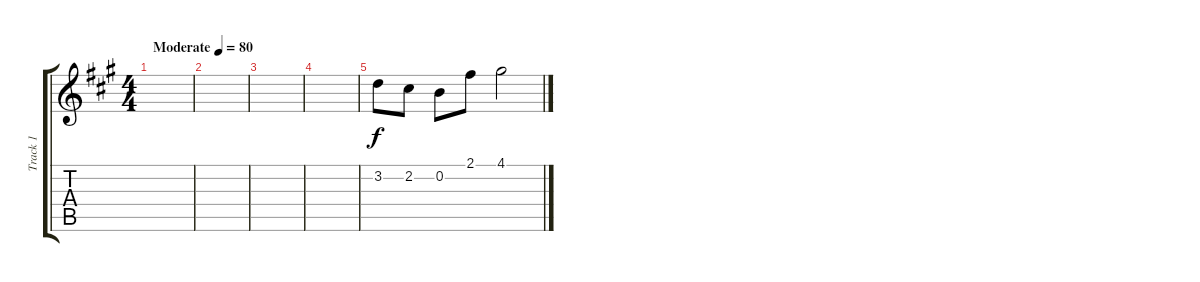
\track ("Track 1" "Track 1") {instrument acousticguitarnylon}
\staff {score tabs}
\tuning (E4 B3 G3 D3 A2 E2) {hide}
\ts (4 4)
\tempo (80 "Moderate")
\clef g2
\ks a
|
|
|
|
3.2.8 2.2.8 0.2.8 2.1.8 4.1.2
